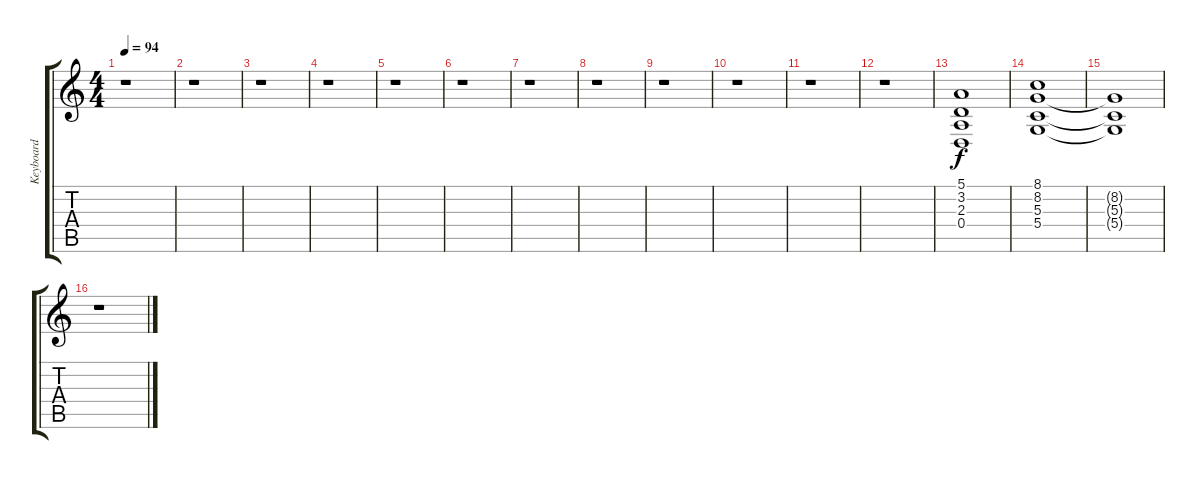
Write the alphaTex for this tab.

\track ("Keyboard" "Keyboard") {instrument stringensemble1}
\staff {score tabs}
\tuning (E4 B3 G3 D3 A2 D2) {hide}
\ts (4 4)
\tempo 94
\clef g2
\ks c
r.1{dy f instrument stringensemble1} |
r.1 |
r.1 |
r.1 |
r.1 |
r.1 |
r.1 |
r.1 |
r.1 |
r.1 |
r.1 |
r.1 |
(5.1 3.2 2.3 0.4).1 |
(8.1 8.2 5.3 5.4).1 |
(8.2{t} 5.3{t} 5.4{t}).1 |
r.1
